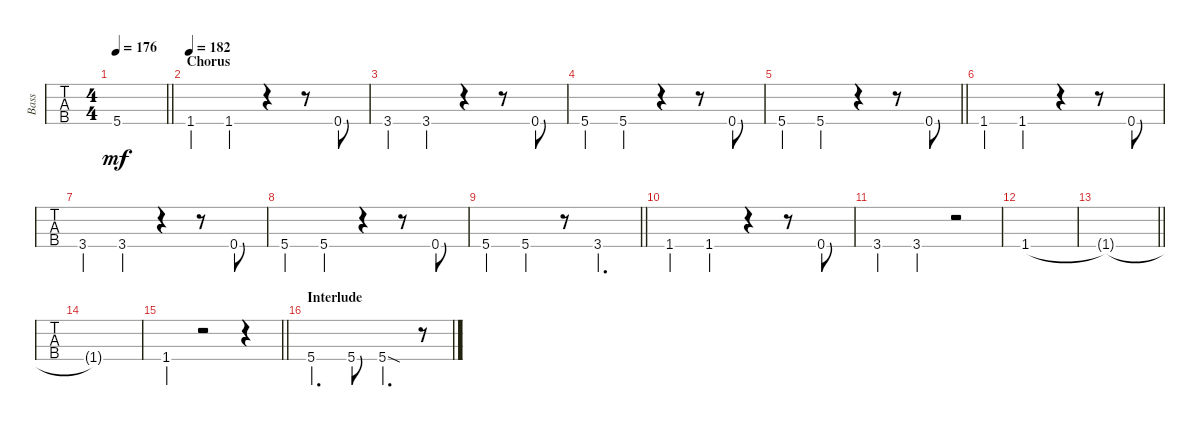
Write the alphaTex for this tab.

\track ("Bass" "Bass") {instrument electricbasspick}
\staff {tabs}
\tuning (G2 D2 A1 E1) {hide}
\ts (4 4)
\tempo 176
\clef f4
\barLineRight lightlight
\ks c
5.4{t}.1{dy mf} |
\section ("" "Chorus")
\tempo 182
1.4.4 1.4.4 r.4 r.8 0.4.8 |
3.4.4 3.4.4 r.4 r.8 0.4.8 |
5.4.4 5.4.4 r.4 r.8 0.4.8 |
\barLineRight lightlight
5.4.4 5.4.4 r.4 r.8 0.4.8 |
1.4.4 1.4.4 r.4 r.8 0.4.8 |
3.4.4 3.4.4 r.4 r.8 0.4.8 |
5.4.4 5.4.4 r.4 r.8 0.4.8 |
\barLineRight lightlight
5.4.4 5.4.4 r.8 3.4.4{d} |
1.4.4 1.4.4 r.4 r.8 0.4.8 |
3.4.4 3.4.4 r.2 |
1.4.1 |
\barLineRight lightlight
1.4{t}.1 |
1.4{t}.1 |
\barLineRight lightlight
1.4{st}.4 r.2 r.4 |
\section ("" "Interlude")
5.4.4{d} 5.4.8 5.4{sod}.4{d} r.8
